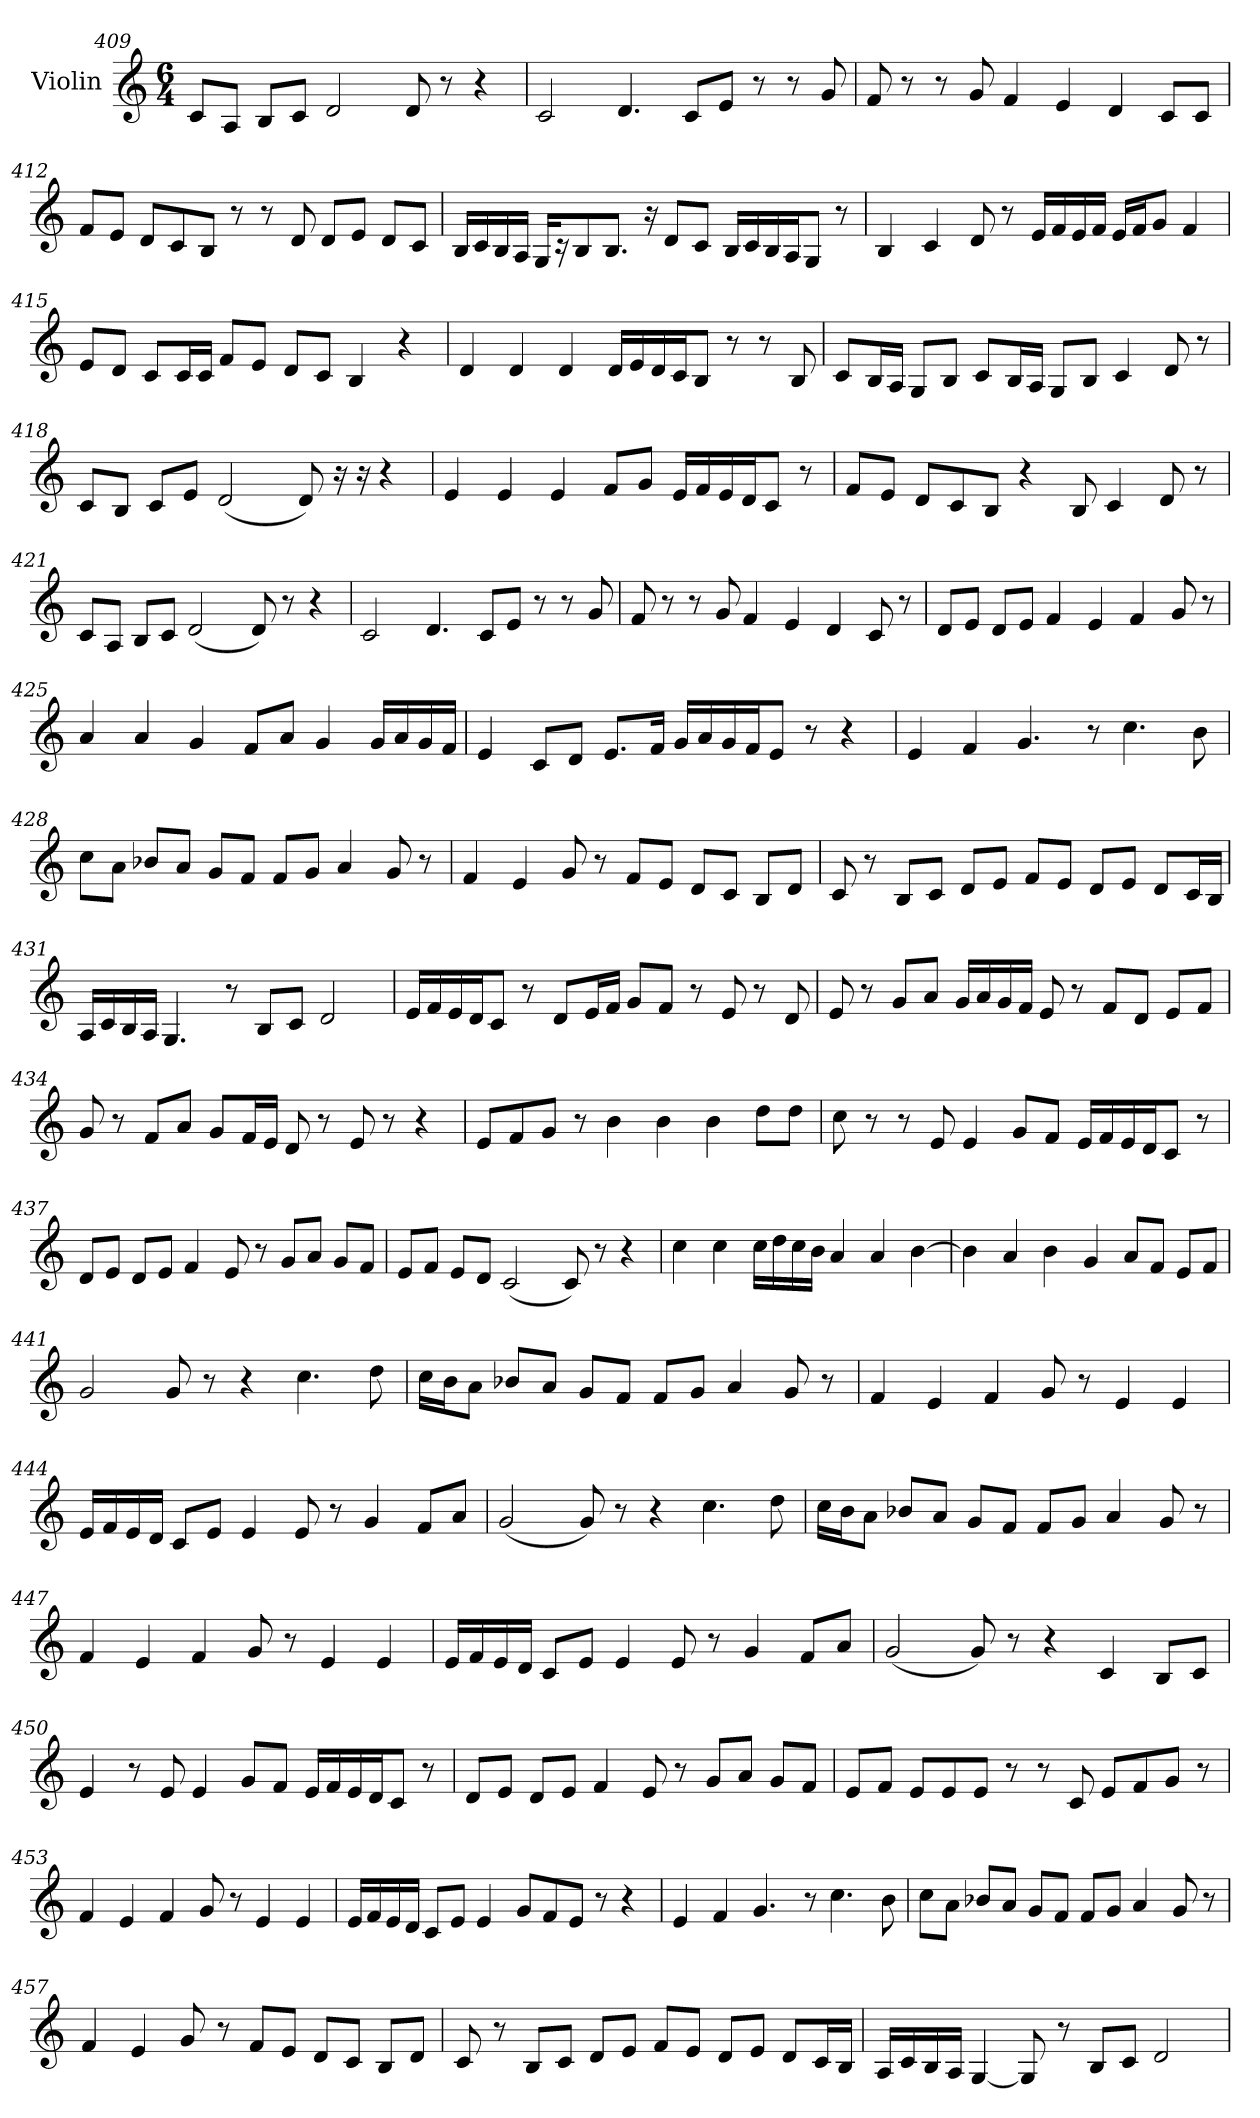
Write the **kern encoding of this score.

**kern
*part1
*staff1
*I"Violin
*clefG2
*k[]
*M6/4
=409
8c/L
8A/J
8B/L
8c/J
2d/
8d/
8r
4r
!!LO:LB:g=z
=410
2c/
4.d/
8c/L
8e/J
8r
8r
8g/
=411
8f/
8r
8r
8g/
4f/
4e/
4d/
8c/L
8c/J
=412
8f/L
8e/J
8d/L
8c/
8B/J
8r
8r
8d/
8d/L
8e/J
8d/L
8c/J
!!LO:LB:g=z
=413
16B/LL
16c/
16B/
16A/JJ
16G/KL
16r
8B/
8.B/J
16r
8d/L
8c/J
16B/LL
16c/
16B/
16A/J
8G/J
8r
=414
4B/
4c/
8d/
8r
16e/LL
16f/
16e/
16f/JJ
16e/LL
16f/J
8g/J
4f/
!!LO:PB:g=z
=415
8e/L
8d/J
8c/L
16c/L
16c/JJ
8f/L
8e/J
8d/L
8c/J
4B/
4r
=416
*MM70
4d/
4d/
4d/
16d/LL
16e/
16d/
16c/J
8B/J
8r
8r
8B/
!!LO:LB:g=z
=417
8c/L
16B/L
16A/JJ
8G/L
8B/J
8c/L
16B/L
16A/JJ
8G/L
8B/J
4c/
8d/
8r
!!LO:PB:g=z
=418
8c/L
8B/J
8c/L
8e/J
(<2d/
8d/)
16r
16r
4r
!!LO:LB:g=z
=419
4e/
4e/
4e/
8f/L
8g/J
16e/LL
16f/
16e/
16d/J
8c/J
8r
=420
8f/L
8e/J
8d/L
8c/
8B/J
4r
8B/
4c/
8d/
8r
=421
8c/L
8A/J
8B/L
8c/J
(<2d/
8d/)
8r
4r
!!LO:LB:g=z
=422
2c/
4.d/
8c/L
8e/J
8r
8r
8g/
=423
8f/
8r
8r
8g/
4f/
4e/
4d/
8c/
8r
=424
8d/L
8e/J
8d/L
8e/J
4f/
4e/
4f/
8g/
8r
!!LO:LB:g=z
=425
4a/
4a/
4g/
8f/L
8a/J
4g/
16g/LL
16a/
16g/
16f/JJ
=426
4e/
8c/L
8d/J
8.e/L
16f/Jk
16g/LL
16a/
16g/
16f/J
8e/J
8r
4r
=427
4e/
4f/
4.g/
8r
4.cc\
8b\
!!LO:LB:g=z
=428
8cc\L
8a\J
8b-X/L
8a/J
8g/L
8f/J
8f/L
8g/J
4a/
8g/
8r
=429
4f/
4e/
8g/
8r
8f/L
8e/J
8d/L
8c/J
8B/L
8d/J
=430
8c/
8r
8B/L
8c/J
8d/L
8e/J
8f/L
8e/J
8d/L
8e/J
8d/L
16c/L
16B/JJ
!!LO:LB:g=z
=431
16A/LL
16c/
16B/
16A/JJ
4.G/
8r
8B/L
8c/J
2d/
=432
16e/LL
16f/
16e/
16d/J
8c/J
8r
8d/L
16e/L
16f/JJ
8g/L
8f/J
8r
8e/
8r
8d/
!!LO:LB:g=z
=433
8e/
8r
8g/L
8a/J
16g/LL
16a/
16g/
16f/JJ
8e/
8r
8f/L
8d/J
8e/L
8f/J
!!LO:LB:g=z
=434
8g/
8r
8f/L
8a/J
8g/L
16f/L
16e/JJ
8d/
8r
8e/
8r
4r
=435
8e/L
8f/
8g/J
8r
4b\
4b\
4b\
8dd\L
8dd\J
=436
8cc\
8r
8r
8e/
4e/
8g/L
8f/J
16e/LL
16f/
16e/
16d/J
8c/J
8r
!!LO:PB:g=z
=437
8d/L
8e/J
8d/L
8e/J
4f/
8e/
8r
8g/L
8a/J
8g/L
8f/J
=438
8e/L
8f/J
8e/L
8d/J
(<2c/
8c/)
8r
4r
=439
4cc\
4cc\
16cc\LL
16dd\
16cc\
16b\JJ
4a/
4a/
[4b\
!!LO:PB:g=z
=440
4b\]
4a/
4b\
4g/
8a/L
8f/J
8e/L
8f/J
=441
2g/
8g/
8r
4r
4.cc\
8dd\
=442
16cc\LL
16b\J
8a\J
8b-X/L
8a/J
8g/L
8f/J
8f/L
8g/J
4a/
8g/
8r
!!LO:LB:g=z
=443
4f/
4e/
4f/
8g/
8r
4e/
4e/
=444
16e/LL
16f/
16e/
16d/JJ
8c/L
8e/J
4e/
8e/
8r
4g/
8f/L
8a/J
=445
(<2g/
8g/)
8r
4r
4.cc\
8dd\
!!LO:LB:g=z
=446
16cc\LL
16b\J
8a\J
8b-X/L
8a/J
8g/L
8f/J
8f/L
8g/J
4a/
8g/
8r
=447
4f/
4e/
4f/
8g/
8r
4e/
4e/
=448
16e/LL
16f/
16e/
16d/JJ
8c/L
8e/J
4e/
8e/
8r
4g/
8f/L
8a/J
!!LO:LB:g=z
=449
(<2g/
8g/)
8r
4r
4c/
8B/L
8c/J
=450
4e/
8r
8e/
4e/
8g/L
8f/J
16e/LL
16f/
16e/
16d/J
8c/J
8r
=451
8d/L
8e/J
8d/L
8e/J
4f/
8e/
8r
8g/L
8a/J
8g/L
8f/J
!!LO:LB:g=z
=452
8e/L
8f/J
8e/L
8e/
8e/J
8r
8r
8c/
8e/L
8f/
8g/J
8r
=453
4f/
4e/
4f/
8g/
8r
4e/
4e/
=454
16e/LL
16f/
16e/
16d/JJ
8c/L
8e/J
4e/
8g/L
8f/
8e/J
8r
4r
!!LO:LB:g=z
=455
4e/
4f/
4.g/
8r
4.cc\
8b\
=456
8cc\L
8a\J
8b-X/L
8a/J
8g/L
8f/J
8f/L
8g/J
4a/
8g/
8r
=457
4f/
4e/
8g/
8r
8f/L
8e/J
8d/L
8c/J
8B/L
8d/J
!!LO:LB:g=z
=458
8c/
8r
8B/L
8c/J
8d/L
8e/J
8f/L
8e/J
8d/L
8e/J
8d/L
16c/L
16B/JJ
=459
16A/LL
16c/
16B/
16A/JJ
[4G/
8G/]
8r
8B/L
8c/J
2d/
=
*-
